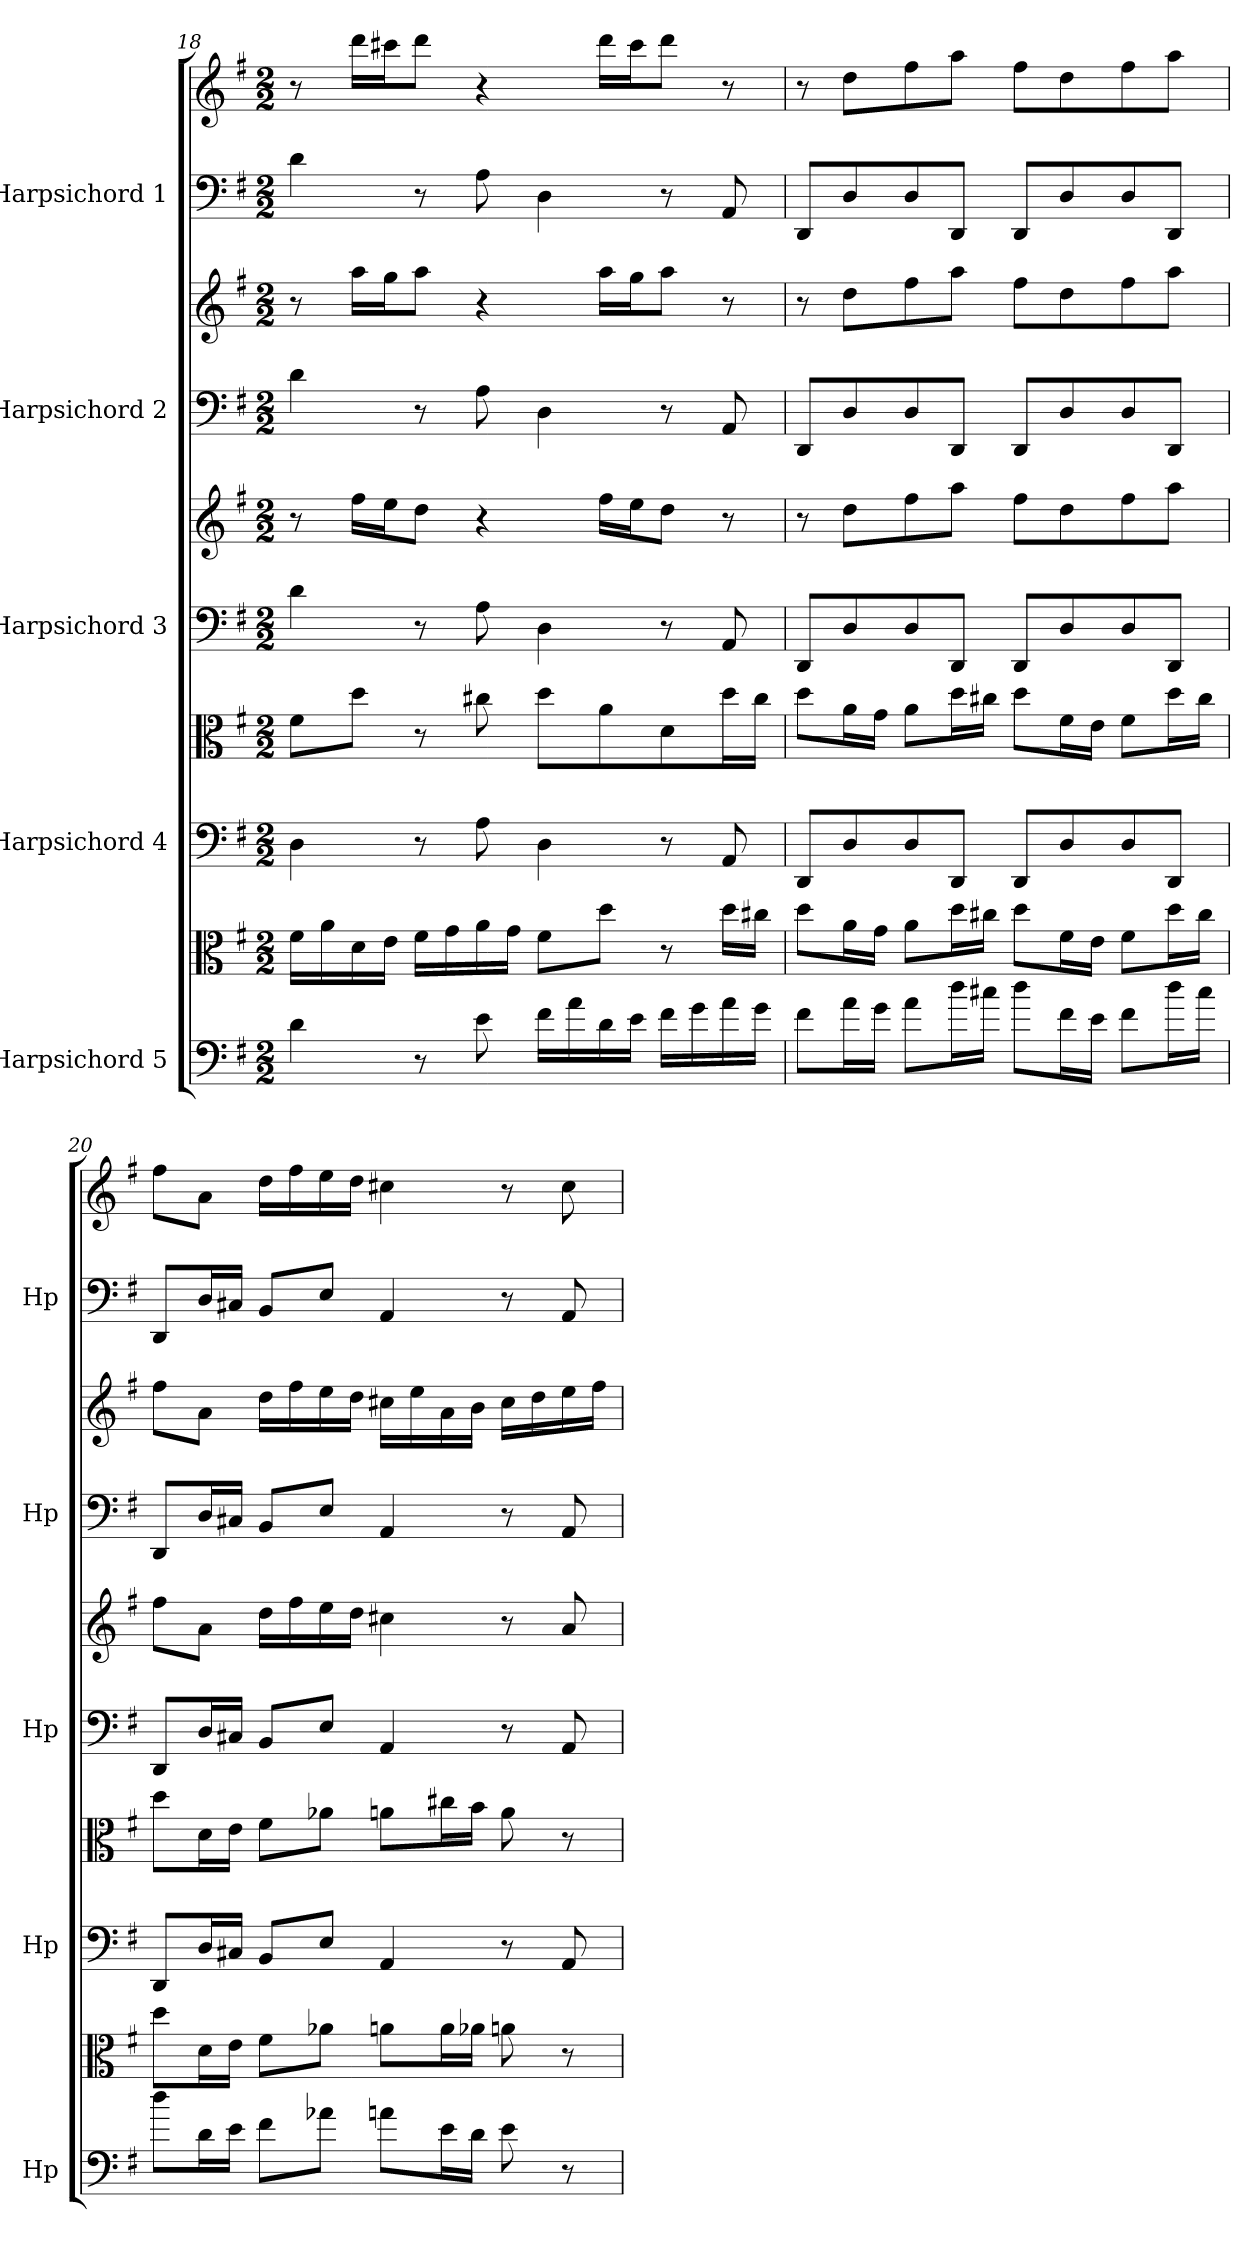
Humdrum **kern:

**kern	**kern	**kern	**kern	**kern	**kern	**kern	**kern	**kern	**kern
*part5	*part5	*part4	*part4	*part3	*part3	*part2	*part2	*part1	*part1
*staff10	*staff9	*staff8	*staff7	*staff6	*staff5	*staff4	*staff3	*staff2	*staff1
*I"Harpsichord 5	*	*I"Harpsichord 4	*	*I"Harpsichord 3	*	*I"Harpsichord 2	*	*I"Harpsichord 1	*
*I'Hp	*	*I'Hp	*	*I'Hp	*	*I'Hp	*	*I'Hp	*
*clefF4	*clefC3	*clefF4	*clefC3	*clefF4	*clefG2	*clefF4	*clefG2	*clefF4	*clefG2
*k[f#]	*k[f#]	*k[f#]	*k[f#]	*k[f#]	*k[f#]	*k[f#]	*k[f#]	*k[f#]	*k[f#]
*M2/2	*M2/2	*M2/2	*M2/2	*M2/2	*M2/2	*M2/2	*M2/2	*M2/2	*M2/2
=18	=18	=18	=18	=18	=18	=18	=18	=18	=18
4d\	16f#\LL	4D\	8f#\L	4d\	8r	4d\	8r	4d\	8r
.	16a\	.	.	.	.	.	.	.	.
.	16d\	.	8dd\J	.	16ff#\LL	.	16aa\LL	.	16ddd\LL
.	16e\JJ	.	.	.	16ee\J	.	16gg\J	.	16ccc#X\J
8r	16f#\LL	8r	8r	8r	8dd\J	8r	8aa\J	8r	8ddd\J
.	16g\	.	.	.	.	.	.	.	.
8e\	16a\	8A\	8cc#X\	8A\	4r	8A\	4r	8A\	4r
.	16g\JJ	.	.	.	.	.	.	.	.
16f#\LL	8f#\L	4D\	8dd\L	4D\	.	4D\	.	4D\	.
16a\	.	.	.	.	.	.	.	.	.
16d\	8dd\J	.	8a\	.	16ff#\LL	.	16aa\LL	.	16ddd\LL
16e\JJ	.	.	.	.	16ee\J	.	16gg\J	.	16ccc#\J
16f#\LL	8r	8r	8d\	8r	8dd\J	8r	8aa\J	8r	8ddd\J
16g\	.	.	.	.	.	.	.	.	.
16a\	16dd\LL	8AA/	16dd\L	8AA/	8r	8AA/	8r	8AA/	8r
16g\JJ	16cc#X\JJ	.	16cc#\JJ	.	.	.	.	.	.
!!LO:PB:g=z
=19	=19	=19	=19	=19	=19	=19	=19	=19	=19
8f#\L	8dd\L	8DD/L	8dd\L	8DD/L	8r	8DD/L	8r	8DD/L	8r
16a\L	16a\L	8D/	16a\L	8D/	8dd\L	8D/	8dd\L	8D/	8dd\L
16g\JJ	16g\JJ	.	16g\JJ	.	.	.	.	.	.
8a\L	8a\L	8D/	8a\L	8D/	8ff#\	8D/	8ff#\	8D/	8ff#\
16dd\L	16dd\L	8DD/J	16dd\L	8DD/J	8aa\J	8DD/J	8aa\J	8DD/J	8aa\J
16cc#X\JJ	16cc#X\JJ	.	16cc#X\JJ	.	.	.	.	.	.
8dd\L	8dd\L	8DD/L	8dd\L	8DD/L	8ff#\L	8DD/L	8ff#\L	8DD/L	8ff#\L
16f#\L	16f#\L	8D/	16f#\L	8D/	8dd\	8D/	8dd\	8D/	8dd\
16e\JJ	16e\JJ	.	16e\JJ	.	.	.	.	.	.
8f#\L	8f#\L	8D/	8f#\L	8D/	8ff#\	8D/	8ff#\	8D/	8ff#\
16dd\L	16dd\L	8DD/J	16dd\L	8DD/J	8aa\J	8DD/J	8aa\J	8DD/J	8aa\J
16cc#\JJ	16cc#\JJ	.	16cc#\JJ	.	.	.	.	.	.
=20	=20	=20	=20	=20	=20	=20	=20	=20	=20
8dd\L	8dd\L	8DD/L	8dd\L	8DD/L	8ff#\L	8DD/L	8ff#\L	8DD/L	8ff#\L
16d\L	16d\L	16D/L	16d\L	16D/L	8a\J	16D/L	8a\J	16D/L	8a\J
16e\JJ	16e\JJ	16C#X/JJ	16e\JJ	16C#X/JJ	.	16C#X/JJ	.	16C#X/JJ	.
8f#\L	8f#\L	8BB/L	8f#\L	8BB/L	16dd\LL	8BB/L	16dd\LL	8BB/L	16dd\LL
.	.	.	.	.	16ff#\	.	16ff#\	.	16ff#\
8a-X\J	8a-X\J	8E/J	8a-X\J	8E/J	16ee\	8E/J	16ee\	8E/J	16ee\
.	.	.	.	.	16dd\JJ	.	16dd\JJ	.	16dd\JJ
8an\L	8an\L	4AA/	8an\L	4AA/	4cc#X\	4AA/	16cc#X\LL	4AA/	4cc#X\
.	.	.	.	.	.	.	16ee\	.	.
16e\L	16a\L	.	16cc#X\L	.	.	.	16a\	.	.
16d\JJ	16a-X\JJ	.	16b\JJ	.	.	.	16b\JJ	.	.
8e\	8an\	8r	8a\	8r	8r	8r	16cc#\LL	8r	8r
.	.	.	.	.	.	.	16dd\	.	.
8r	8r	8AA/	8r	8AA/	8a/	8AA/	16ee\	8AA/	8cc#\
.	.	.	.	.	.	.	16ff#\JJ	.	.
=	=	=	=	=	=	=	=	=	=
*-	*-	*-	*-	*-	*-	*-	*-	*-	*-
